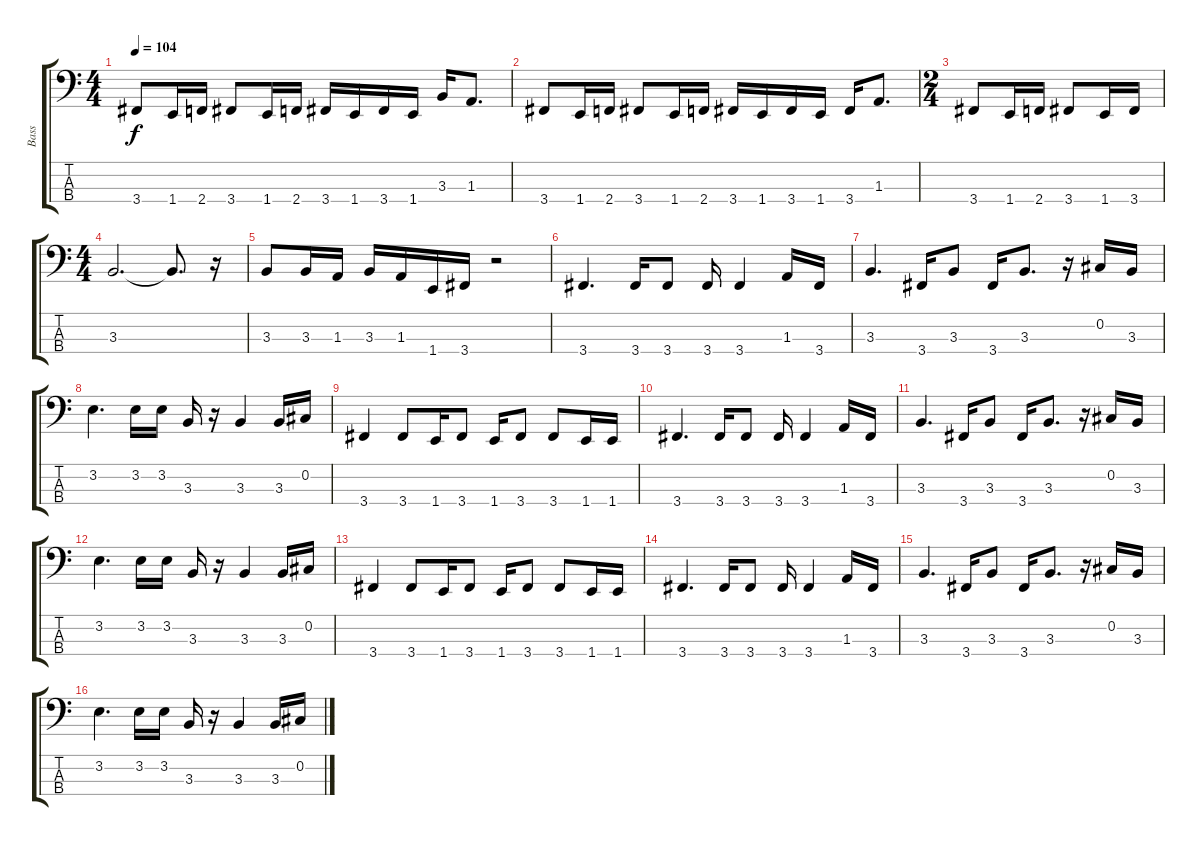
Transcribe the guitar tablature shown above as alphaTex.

\track ("Bass" "Bass") {instrument electricbassfinger}
\staff {score tabs}
\tuning (Gb2 Db2 Ab1 Eb1) {hide}
\ts (4 4)
\tempo 104
\clef f4
\ks c
3.4.8{dy f} 1.4.16 2.4.16 3.4.8 1.4.16 2.4.16 3.4.16 1.4.16 3.4.16 1.4.16 3.3.16 1.3.8{d} |
3.4.8 1.4.16 2.4.16 3.4.8 1.4.16 2.4.16 3.4.16 1.4.16 3.4.16 1.4.16 3.4.16 1.3.8{d} |
\ts (2 4)
3.4.8 1.4.16 2.4.16 3.4.8 1.4.16 3.4.16 |
\ts (4 4)
3.3.2{d} 3.3{t}.8{d} r.16 |
3.3.8 3.3.16 1.3.16 3.3.16 1.3.16 1.4.16 3.4.16 r.2 |
3.4.4{d} 3.4.16 3.4.8 3.4.16 3.4.4 1.3.16 3.4.16 |
3.3.4{d} 3.4.16 3.3.8 3.4.16 3.3.8{d} r.16 0.2.16 3.3.16 |
3.2.4{d} 3.2.16 3.2.16 3.3.16 r.16 3.3.4 3.3.16 0.2.16 |
3.4.4 3.4.8 1.4.16 3.4.8 1.4.16 3.4.8 3.4.8 1.4.16 1.4.16 |
3.4.4{d} 3.4.16 3.4.8 3.4.16 3.4.4 1.3.16 3.4.16 |
3.3.4{d} 3.4.16 3.3.8 3.4.16 3.3.8{d} r.16 0.2.16 3.3.16 |
3.2.4{d} 3.2.16 3.2.16 3.3.16 r.16 3.3.4 3.3.16 0.2.16 |
3.4.4 3.4.8 1.4.16 3.4.8 1.4.16 3.4.8 3.4.8 1.4.16 1.4.16 |
3.4.4{d} 3.4.16 3.4.8 3.4.16 3.4.4 1.3.16 3.4.16 |
3.3.4{d} 3.4.16 3.3.8 3.4.16 3.3.8{d} r.16 0.2.16 3.3.16 |
3.2.4{d} 3.2.16 3.2.16 3.3.16 r.16 3.3.4 3.3.16 0.2.16
